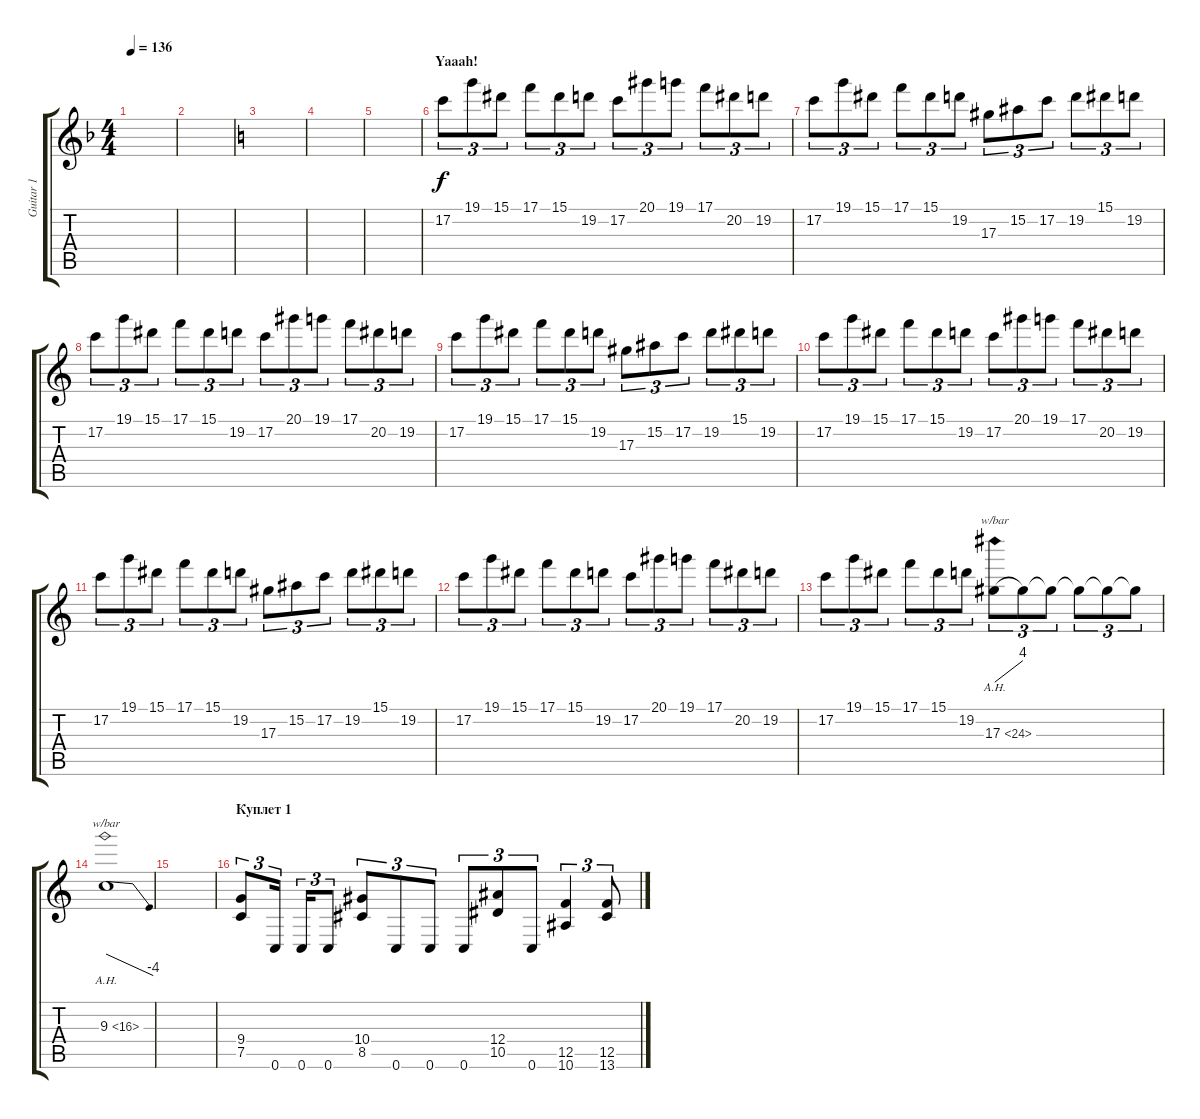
\track ("Guitar 1" "Guitar 1") {instrument overdrivenguitar}
\staff {score tabs}
\tuning (C4 G3 Eb3 Bb2 F2 C2) {hide}
\ts (4 4)
\tempo 136
\clef g2
\ks dminor
|
|
\ks c
|
|
|
\section ("" "Yaaah!")
17.2.8{tu (3 2)} 19.1.8{tu (3 2)} 15.1.8{tu (3 2)} 17.1.8{tu (3 2)} 15.1.8{tu (3 2)} 19.2.8{tu (3 2)} 17.2.8{tu (3 2)} 20.1.8{tu (3 2)} 19.1.8{tu (3 2)} 17.1.8{tu (3 2)} 20.2.8{tu (3 2)} 19.2.8{tu (3 2)} |
17.2.8{tu (3 2)} 19.1.8{tu (3 2)} 15.1.8{tu (3 2)} 17.1.8{tu (3 2)} 15.1.8{tu (3 2)} 19.2.8{tu (3 2)} 17.3.8{tu (3 2)} 15.2.8{tu (3 2)} 17.2.8{tu (3 2)} 19.2.8{tu (3 2)} 15.1.8{tu (3 2)} 19.2.8{tu (3 2)} |
17.2.8{tu (3 2)} 19.1.8{tu (3 2)} 15.1.8{tu (3 2)} 17.1.8{tu (3 2)} 15.1.8{tu (3 2)} 19.2.8{tu (3 2)} 17.2.8{tu (3 2)} 20.1.8{tu (3 2)} 19.1.8{tu (3 2)} 17.1.8{tu (3 2)} 20.2.8{tu (3 2)} 19.2.8{tu (3 2)} |
17.2.8{tu (3 2)} 19.1.8{tu (3 2)} 15.1.8{tu (3 2)} 17.1.8{tu (3 2)} 15.1.8{tu (3 2)} 19.2.8{tu (3 2)} 17.3.8{tu (3 2)} 15.2.8{tu (3 2)} 17.2.8{tu (3 2)} 19.2.8{tu (3 2)} 15.1.8{tu (3 2)} 19.2.8{tu (3 2)} |
17.2.8{tu (3 2)} 19.1.8{tu (3 2)} 15.1.8{tu (3 2)} 17.1.8{tu (3 2)} 15.1.8{tu (3 2)} 19.2.8{tu (3 2)} 17.2.8{tu (3 2)} 20.1.8{tu (3 2)} 19.1.8{tu (3 2)} 17.1.8{tu (3 2)} 20.2.8{tu (3 2)} 19.2.8{tu (3 2)} |
17.2.8{tu (3 2)} 19.1.8{tu (3 2)} 15.1.8{tu (3 2)} 17.1.8{tu (3 2)} 15.1.8{tu (3 2)} 19.2.8{tu (3 2)} 17.3.8{tu (3 2)} 15.2.8{tu (3 2)} 17.2.8{tu (3 2)} 19.2.8{tu (3 2)} 15.1.8{tu (3 2)} 19.2.8{tu (3 2)} |
17.2.8{tu (3 2)} 19.1.8{tu (3 2)} 15.1.8{tu (3 2)} 17.1.8{tu (3 2)} 15.1.8{tu (3 2)} 19.2.8{tu (3 2)} 17.2.8{tu (3 2)} 20.1.8{tu (3 2)} 19.1.8{tu (3 2)} 17.1.8{tu (3 2)} 20.2.8{tu (3 2)} 19.2.8{tu (3 2)} |
17.2.8{tu (3 2)} 19.1.8{tu (3 2)} 15.1.8{tu (3 2)} 17.1.8{tu (3 2)} 15.1.8{tu (3 2)} 19.2.8{tu (3 2)} 17.3{ah 7}.8{tu (3 2) tbe (dive default 0 0 60 16)} 17.3{t}.8{tu (3 2)} 17.3{t}.8{tu (3 2)} 17.3{t}.8{tu (3 2)} 17.3{t}.8{tu (3 2)} 17.3{t}.8{tu (3 2)} |
9.3{ah 7}.1{tbe (dive default 0 0 60 -16)} |
|
\section ("" "Куплет 1")
(9.4 7.5).8{tu (3 2)} 0.6.16{tu (3 2)} 0.6.16{tu (3 2)} 0.6.8{tu (3 2)} (10.4 8.5).8{tu (3 2)} 0.6.8{tu (3 2)} 0.6.8{tu (3 2)} 0.6.8{tu (3 2)} (12.4 10.5).8{tu (3 2)} 0.6.8{tu (3 2)} (12.5 10.6).4{tu (3 2)} (12.5 13.6).8{tu (3 2)}
